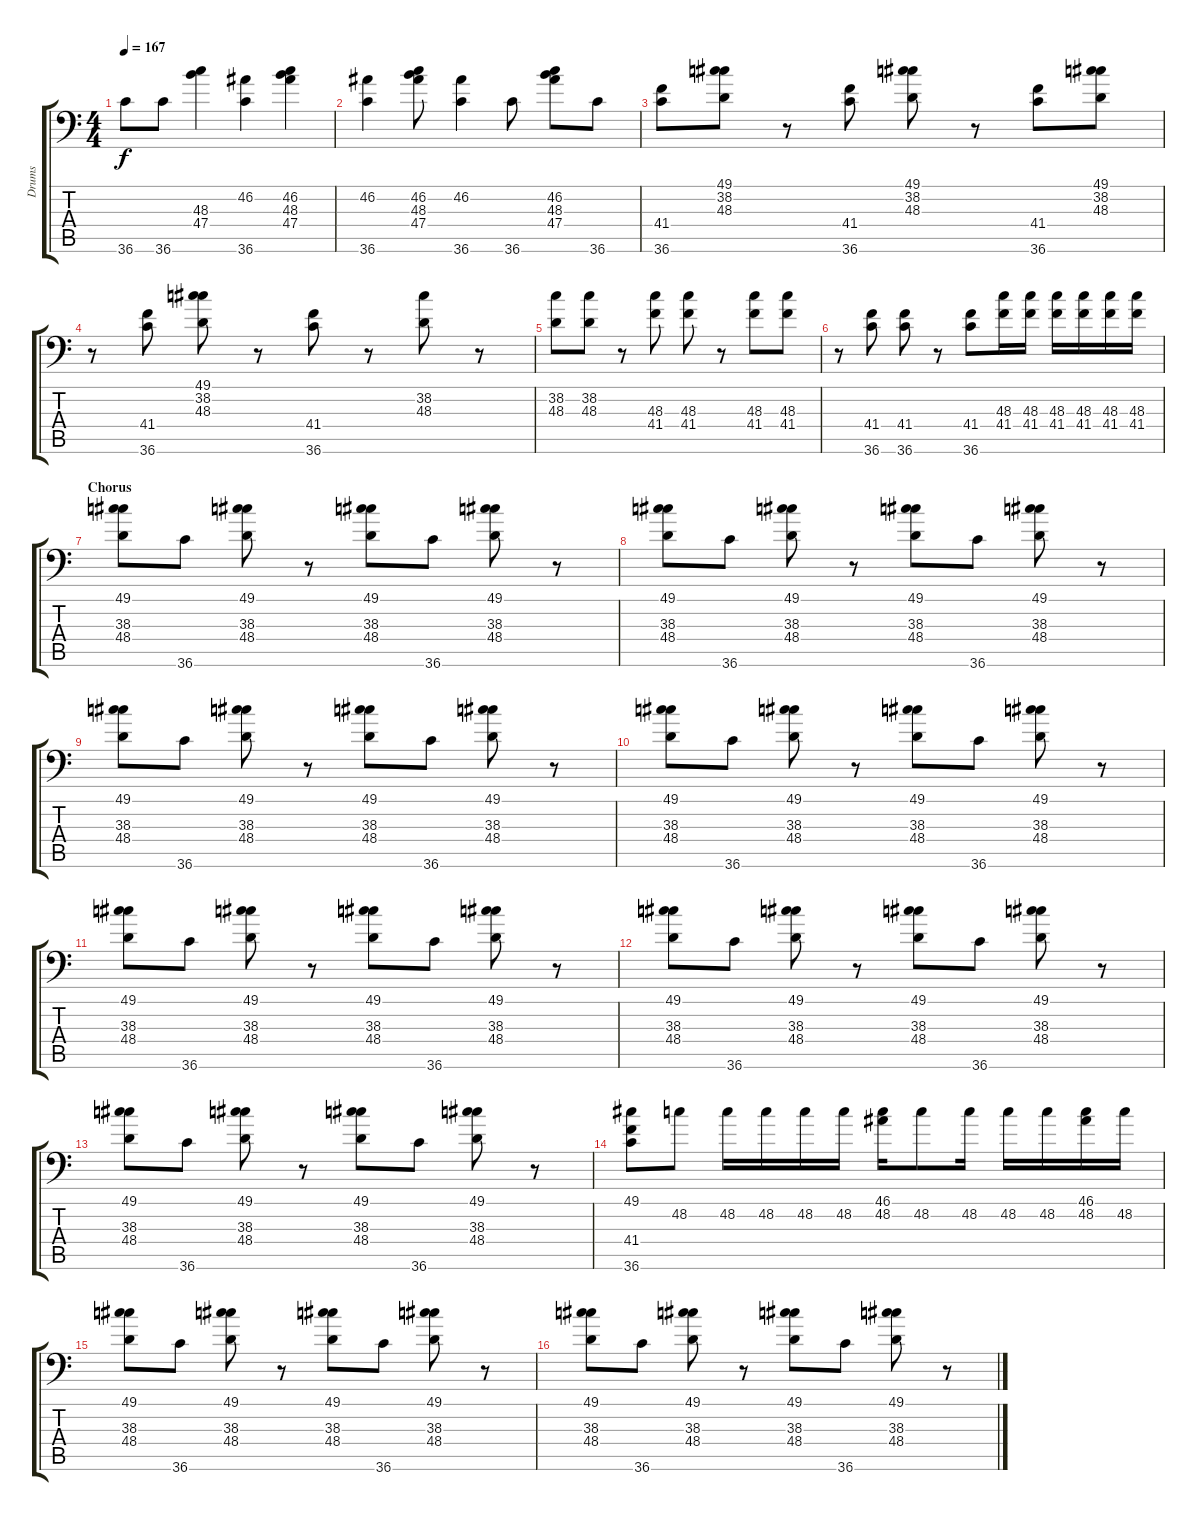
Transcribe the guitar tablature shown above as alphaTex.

\track ("Drums" "Drums") {instrument acousticgrandpiano}
\staff {score tabs}
\tuning (C-1 C-1 C-1 C-1 C-1 C-1) {hide}
\ts (4 4)
\tempo 167
\clef f4
\ks c
36.6.8{dy f} 36.6.8 (48.3 47.4).4 (46.2 36.6).4 (46.2 48.3 47.4).4 |
(46.2 36.6).4 (46.2 48.3 47.4).8 (46.2 36.6).4 36.6.8 (46.2 48.3 47.4).8 36.6.8 |
(41.4 36.6).8 (49.1 38.2 48.3).8 r.8 (41.4 36.6).8 (49.1 38.2 48.3).8 r.8 (41.4 36.6).8 (49.1 38.2 48.3).8 |
r.8 (41.4 36.6).8 (49.1 38.2 48.3).8 r.8 (41.4 36.6).8 r.8 (38.2 48.3).8 r.8 |
(38.2 48.3).8 (38.2 48.3).8 r.8 (48.3 41.4).8 (48.3 41.4).8 r.8 (48.3 41.4).8 (48.3 41.4).8 |
r.8 (41.4 36.6).8 (41.4 36.6).8 r.8 (41.4 36.6).8 (48.3 41.4).16 (48.3 41.4).16 (48.3 41.4).16 (48.3 41.4).16 (48.3 41.4).16 (48.3 41.4).16 |
\section ("" "Chorus")
(49.1 38.3 48.4).8 36.6.8 (49.1 38.3 48.4).8 r.8 (49.1 38.3 48.4).8 36.6.8 (49.1 38.3 48.4).8 r.8 |
(49.1 38.3 48.4).8 36.6.8 (49.1 38.3 48.4).8 r.8 (49.1 38.3 48.4).8 36.6.8 (49.1 38.3 48.4).8 r.8 |
(49.1 38.3 48.4).8 36.6.8 (49.1 38.3 48.4).8 r.8 (49.1 38.3 48.4).8 36.6.8 (49.1 38.3 48.4).8 r.8 |
(49.1 38.3 48.4).8 36.6.8 (49.1 38.3 48.4).8 r.8 (49.1 38.3 48.4).8 36.6.8 (49.1 38.3 48.4).8 r.8 |
(49.1 38.3 48.4).8 36.6.8 (49.1 38.3 48.4).8 r.8 (49.1 38.3 48.4).8 36.6.8 (49.1 38.3 48.4).8 r.8 |
(49.1 38.3 48.4).8 36.6.8 (49.1 38.3 48.4).8 r.8 (49.1 38.3 48.4).8 36.6.8 (49.1 38.3 48.4).8 r.8 |
(49.1 38.3 48.4).8 36.6.8 (49.1 38.3 48.4).8 r.8 (49.1 38.3 48.4).8 36.6.8 (49.1 38.3 48.4).8 r.8 |
(49.1 41.4 36.6).8 48.2.8 48.2.16 48.2.16 48.2.16 48.2.16 (46.1 48.2).16 48.2.8 48.2.16 48.2.16 48.2.16 (46.1 48.2).16 48.2.16 |
(49.1 38.3 48.4).8 36.6.8 (49.1 38.3 48.4).8 r.8 (49.1 38.3 48.4).8 36.6.8 (49.1 38.3 48.4).8 r.8 |
(49.1 38.3 48.4).8 36.6.8 (49.1 38.3 48.4).8 r.8 (49.1 38.3 48.4).8 36.6.8 (49.1 38.3 48.4).8 r.8
